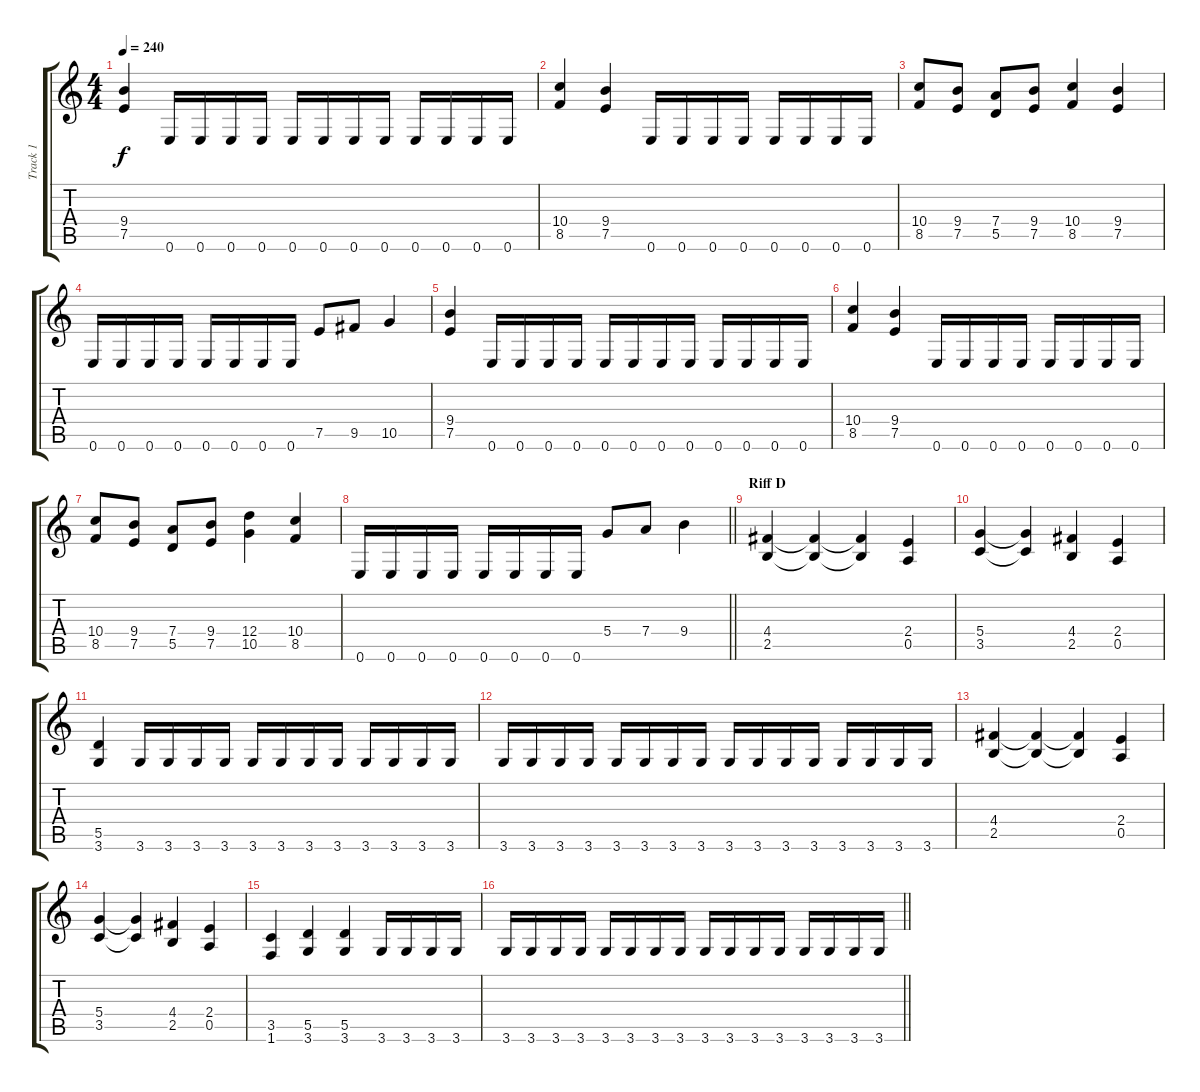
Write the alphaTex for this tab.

\track ("Track 1" "Track 1") {instrument overdrivenguitar}
\staff {score tabs}
\tuning (E4 B3 G3 D3 A2 E2) {hide}
\ts (4 4)
\tempo 240
\clef g2
\ks c
(9.4 7.5).4{dy f} 0.6.16 0.6.16 0.6.16 0.6.16 0.6.16 0.6.16 0.6.16 0.6.16 0.6.16 0.6.16 0.6.16 0.6.16 |
(10.4 8.5).4 (9.4 7.5).4 0.6.16 0.6.16 0.6.16 0.6.16 0.6.16 0.6.16 0.6.16 0.6.16 |
(10.4 8.5).8 (9.4 7.5).8 (7.4 5.5).8 (9.4 7.5).8 (10.4 8.5).4 (9.4 7.5).4 |
0.6.16 0.6.16 0.6.16 0.6.16 0.6.16 0.6.16 0.6.16 0.6.16 7.5.8 9.5.8 10.5.4 |
(9.4 7.5).4 0.6.16 0.6.16 0.6.16 0.6.16 0.6.16 0.6.16 0.6.16 0.6.16 0.6.16 0.6.16 0.6.16 0.6.16 |
(10.4 8.5).4 (9.4 7.5).4 0.6.16 0.6.16 0.6.16 0.6.16 0.6.16 0.6.16 0.6.16 0.6.16 |
(10.4 8.5).8 (9.4 7.5).8 (7.4 5.5).8 (9.4 7.5).8 (12.4 10.5).4 (10.4 8.5).4 |
\barLineRight lightlight
0.6.16 0.6.16 0.6.16 0.6.16 0.6.16 0.6.16 0.6.16 0.6.16 5.4.8 7.4.8 9.4.4 |
\section ("" "Riff D")
(4.4 2.5).4 (4.4{t} 2.5{t}).4 (4.4{t} 2.5{t}).4 (2.4 0.5).4 |
(5.4 3.5).4 (5.4{t} 3.5{t}).4 (4.4 2.5).4 (2.4 0.5).4 |
(5.5 3.6).4 3.6.16 3.6.16 3.6.16 3.6.16 3.6.16 3.6.16 3.6.16 3.6.16 3.6.16 3.6.16 3.6.16 3.6.16 |
3.6.16 3.6.16 3.6.16 3.6.16 3.6.16 3.6.16 3.6.16 3.6.16 3.6.16 3.6.16 3.6.16 3.6.16 3.6.16 3.6.16 3.6.16 3.6.16 |
(4.4 2.5).4 (4.4{t} 2.5{t}).4 (4.4{t} 2.5{t}).4 (2.4 0.5).4 |
(5.4 3.5).4 (5.4{t} 3.5{t}).4 (4.4 2.5).4 (2.4 0.5).4 |
(3.5 1.6).4 (5.5 3.6).4 (5.5 3.6).4 3.6.16 3.6.16 3.6.16 3.6.16 |
\barLineRight lightlight
3.6.16 3.6.16 3.6.16 3.6.16 3.6.16 3.6.16 3.6.16 3.6.16 3.6.16 3.6.16 3.6.16 3.6.16 3.6.16 3.6.16 3.6.16 3.6.16
